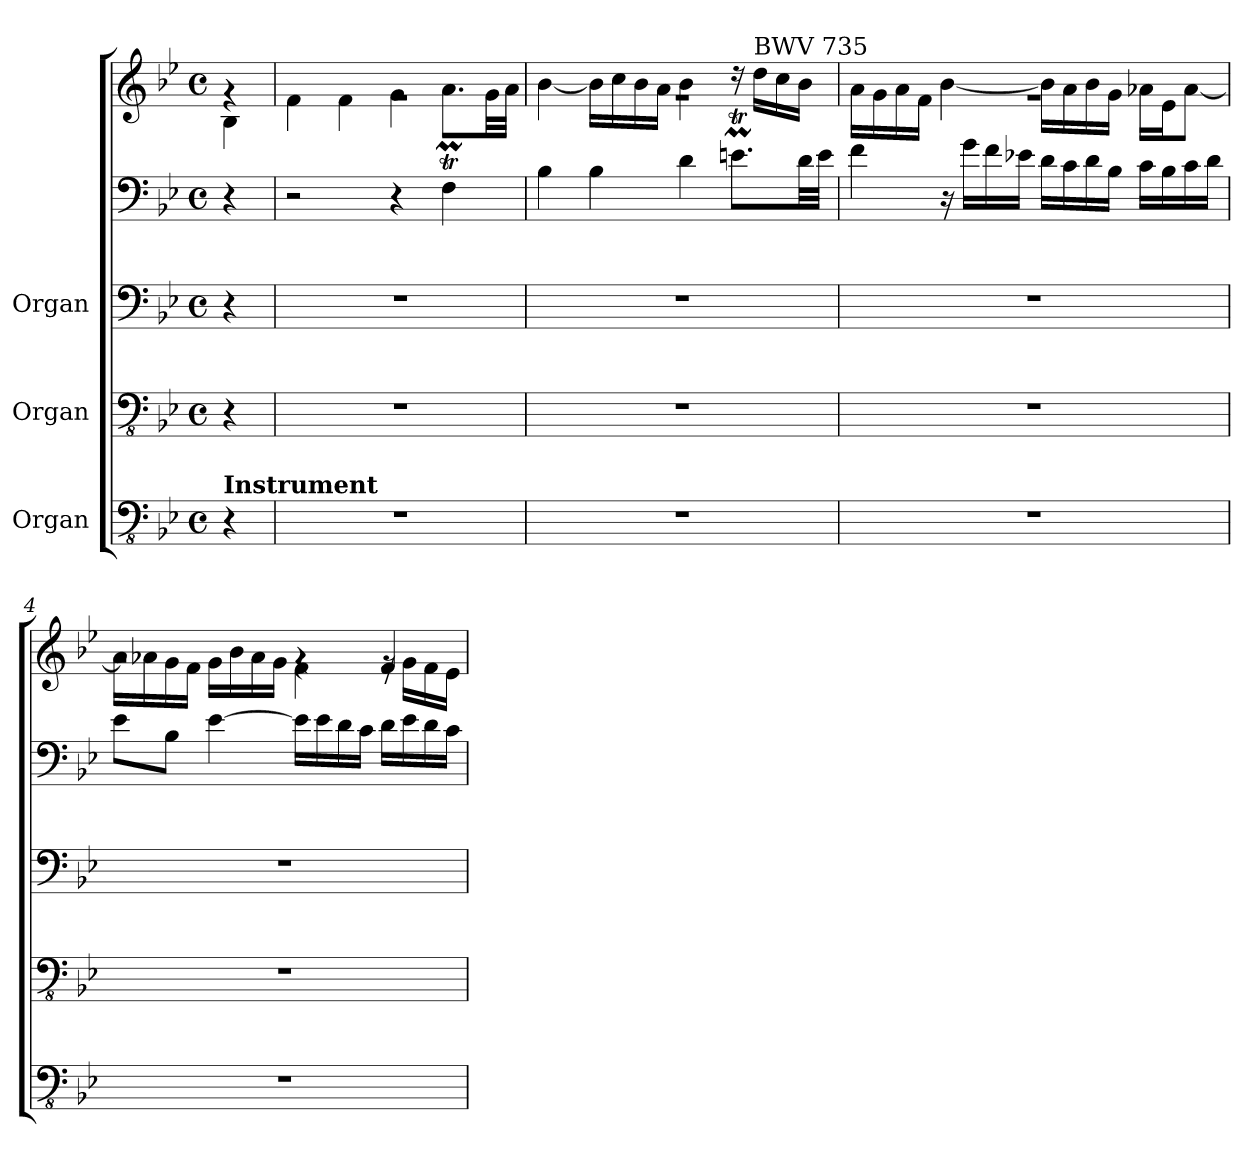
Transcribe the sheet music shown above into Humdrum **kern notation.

**kern	**kern	**kern	**kern	**kern
*part3	*part2	*part1	*part1	*part1
*staff5	*staff4	*staff3	*staff2	*staff1
*I"Organ	*I"Organ	*I"Organ	*	*
*clefFv4	*clefFv4	*clefF4	*clefF4	*clefG2
*k[b-e-]	*k[b-e-]	*k[b-e-]	*k[b-e-]	*k[b-e-]
*M4/4	*M4/4	*M4/4	*M4/4	*M4/4
*met(c)	*met(c)	*met(c)	*met(c)	*met(c)
*MM72	*MM72	*MM72	*MM72	*MM72
=	=	=	=	=
*	*	*	*	*^
!LO:TX:a:B:t=Instrument	!	!	!	!	!
4r	4r	4r	4r	4rg	4B-\
=1	=1	=1	=1	=1	=1
1r	1r	1r	2r	1rg	4f\
.	.	.	.	.	4f\
.	.	.	4r	.	4g\
.	.	.	4F\	.	8.amt\L
.	.	.	.	.	32g\LL
.	.	.	.	.	32a\JJJ
=2	=2	=2	=2	=2	=2
1r	1r	1r	4B-\	1rg	[4b-\
.	.	.	4B-\	.	16b-\LL]
.	.	.	.	.	16cc\
.	.	.	.	.	16b-\
.	.	.	.	.	16a\JJ
.	.	.	4d\	.	4b-\
.	.	.	8.enmt\L	.	16rdd
!	!	!	!	!	!LO:TX:a:t=BWV 735
.	.	.	.	.	16dd\LL
.	.	.	.	.	16cc\
.	.	.	32d\LL	.	16b-\JJ
.	.	.	32e\JJJ	.	.
=3	=3	=3	=3	=3	=3
1r	1r	1r	4f\	1rg	16a\LL
.	.	.	.	.	16g\
.	.	.	.	.	16a\
.	.	.	.	.	16f\JJ
.	.	.	16r	.	[4b-\
.	.	.	16g\LL	.	.
.	.	.	16f\	.	.
.	.	.	16e-X\JJ	.	.
.	.	.	16d\LL	.	16b-\LL]
.	.	.	16c\	.	16a\
.	.	.	16d\	.	16b-\
.	.	.	16B-\JJ	.	16g\JJ
.	.	.	16c\LL	.	16a-X\LL
.	.	.	16B-\	.	16e-\J
.	.	.	16c\	.	[8a-\J
.	.	.	16d\JJ	.	.
=4	=4	=4	=4	=4	=4
1r	1r	1r	8e-\L	2rg	16a-\LL]
.	.	.	.	.	16a-X\
.	.	.	8B-\J	.	16g\
.	.	.	.	.	16f\JJ
.	.	.	[4e-\	.	16g\LL
.	.	.	.	.	16b-\
.	.	.	.	.	16a-\
.	.	.	.	.	16g\JJ
.	.	.	16e-\LL]	4rg	4f\
.	.	.	16e-\	.	.
.	.	.	16d\	.	.
.	.	.	16c\JJ	.	.
.	.	.	16d\LL	4f/	16rg
.	.	.	16e-\	.	16g\LL
.	.	.	16d\	.	16f\
.	.	.	16c\JJ	.	16e-\JJ
*	*	*	*	*v	*v
=	=	=	=	=
*-	*-	*-	*-	*-
